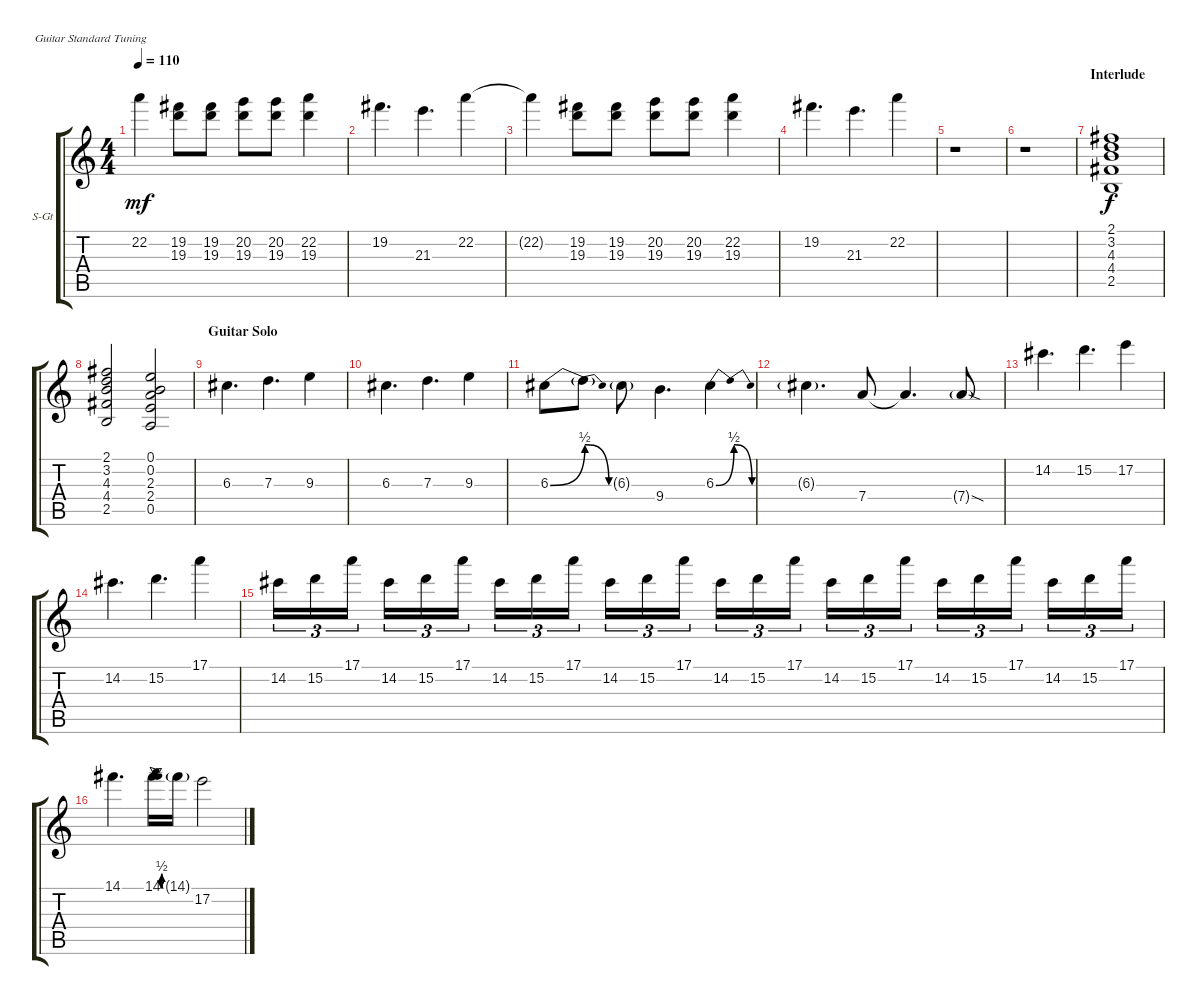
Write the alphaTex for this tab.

\bracketExtendMode groupsimilarinstruments
\firstSystemTrackNameOrientation horizontal
\otherSystemsTrackNameOrientation horizontal
\track ("Keyboards" "S-Gt") {instrument acousticguitarsteel}
\staff {score tabs}
\tuning (E4 B3 G3 D3 A2 E2)
\ts (4 4)
\tempo 110
\clef g2
\scale
0.333333
\ks c
22.2{t}.4{dy mf} (19.3 19.2).8 (19.3 19.2).8 (19.3 20.2).8 (19.3 20.2).8 (22.2 19.3).4 |
\scale
0.333333 19.2.4{d} 21.3.4{d} 22.2.4 |
\scale
0.333333 22.2{t}.4 (19.3 19.2).8 (19.3 19.2).8 (19.3 20.2).8 (19.3 20.2).8 (22.2 19.3).4 |
\scale
0.333333 19.2.4{d} 21.3.4{d} 22.2.4 |
\scale
0.333333 r.1 |
\scale
0.333333 r.1 |
\section ("" "Interlude")
\scale
0.333333 (3.2 4.3 4.4 2.5 2.1).1{dy f} |
\scale
0.333333 (3.2 4.3 4.4 2.5 2.1).2 (0.2 2.3 2.4 0.5 0.1).2 |
\section ("" "Guitar Solo")
\scale
0.333333 6.3.4{d} 7.3.4{d} 9.3.4 |
\scale
0.333333 6.3.4{d} 7.3.4{d} 9.3.4 |
\scale
0.333333 6.3{be (bend 0 0 60 2)}.8 6.3{be (release 0 2 60 0) t}.8 6.3{g}.8 9.4.4{d} 6.3{be (bendrelease 0 0 30 2 30 2 60 0)}.4 |
\scale
0.333333 6.3{g}.4{d} 7.4.8 7.4{t}.4{d} 7.4{sod g}.8 |
\scale
0.333333 14.2.4{d} 15.2.4{d} 17.2.4 |
\scale
0.333333 14.2.4{d} 15.2.4{d} 17.1.4 |
\scale
0.333333 14.2.16{tu (3 2)} 15.2.16{tu (3 2)} 17.1.16{tu (3 2)} 14.2.16{tu (3 2)} 15.2.16{tu (3 2)} 17.1.16{tu (3 2)} 14.2.16{tu (3 2)} 15.2.16{tu (3 2)} 17.1.16{tu (3 2)} 14.2.16{tu (3 2)} 15.2.16{tu (3 2)} 17.1.16{tu (3 2)} 14.2.16{tu (3 2)} 15.2.16{tu (3 2)} 17.1.16{tu (3 2)} 14.2.16{tu (3 2)} 15.2.16{tu (3 2)} 17.1.16{tu (3 2)} 14.2.16{tu (3 2)} 15.2.16{tu (3 2)} 17.1.16{tu (3 2)} 14.2.16{tu (3 2)} 15.2.16{tu (3 2)} 17.1.16{tu (3 2)} |
\scale
0.333333 14.1.4{d} 14.1{be (bendrelease 0 0 30 2 30 2 60 0)}.16 14.1{g}.16 17.2.2
